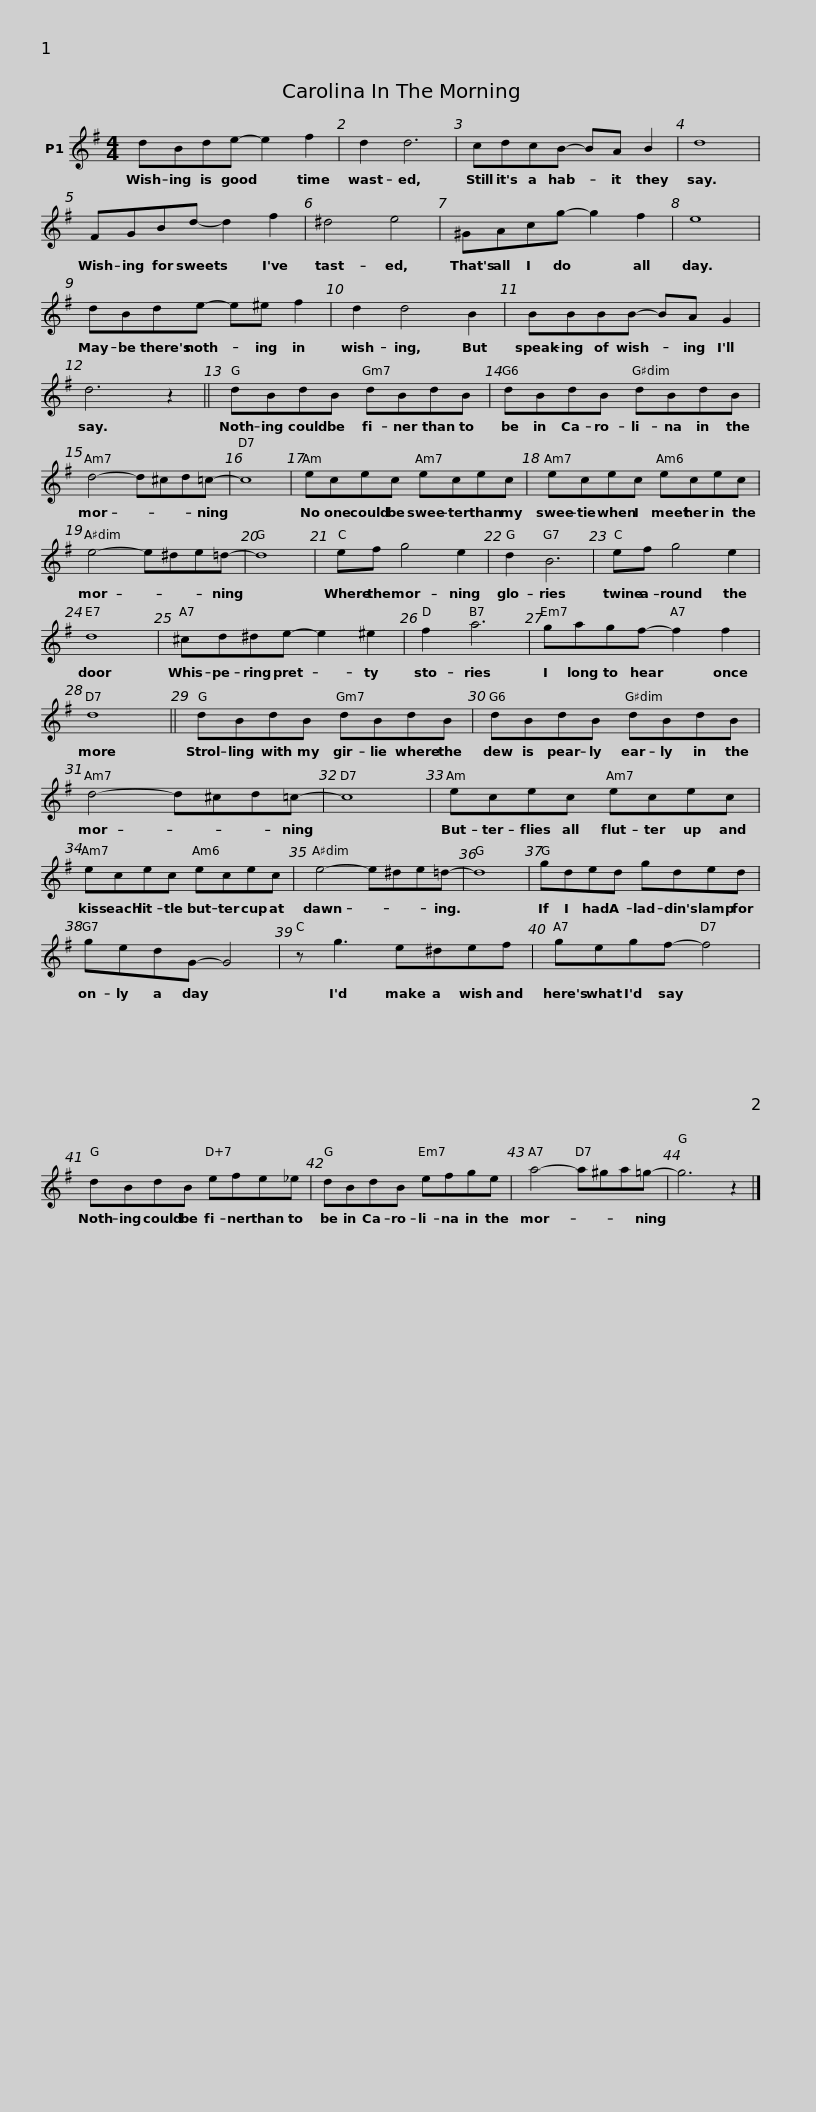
X:1
L:1/8
M:4/4
I:linebreak $
K:G
V:1 treble
V:1
 dBde- e2 f2 | d2 d6 | cdcB- BA B2 | d8 |$ FGBd- d2 f2 | %5
 ^d4 e4 | ^GAcg- g2 f2 | e8 |$ dBde- e^e f2 | d2 d4 B2 | %10
 BBBB- BA G2 | d6 z2 ||$ dBdB dBdB | dBdB dBdB | d4- d^cd=c- | %15
 c8 |$ ecec ecec | ecec ecec | e4- e^de=d- | d8 |$ %20
 ef g4 e2 | d2 B6 | ef g4 e2 | d8 |$ ^cd^de- e2 ^e2 | %25
 f2 a6 | gagf- f2 f2 | d8 ||$ dBdB dBdB | dBdB dBdB | %30
 d4- d^cd=c- | c8 |$ ecec ecec | ecec ecec | e4- e^de=d- | %35
 d8 |$ gded gded | gedG- G4 | z g3 e^def | gegf- f4 |$ %40
 dBdB efe_e | dBdB efge | a4- a^ga=g- | g6 z2 |] %44
